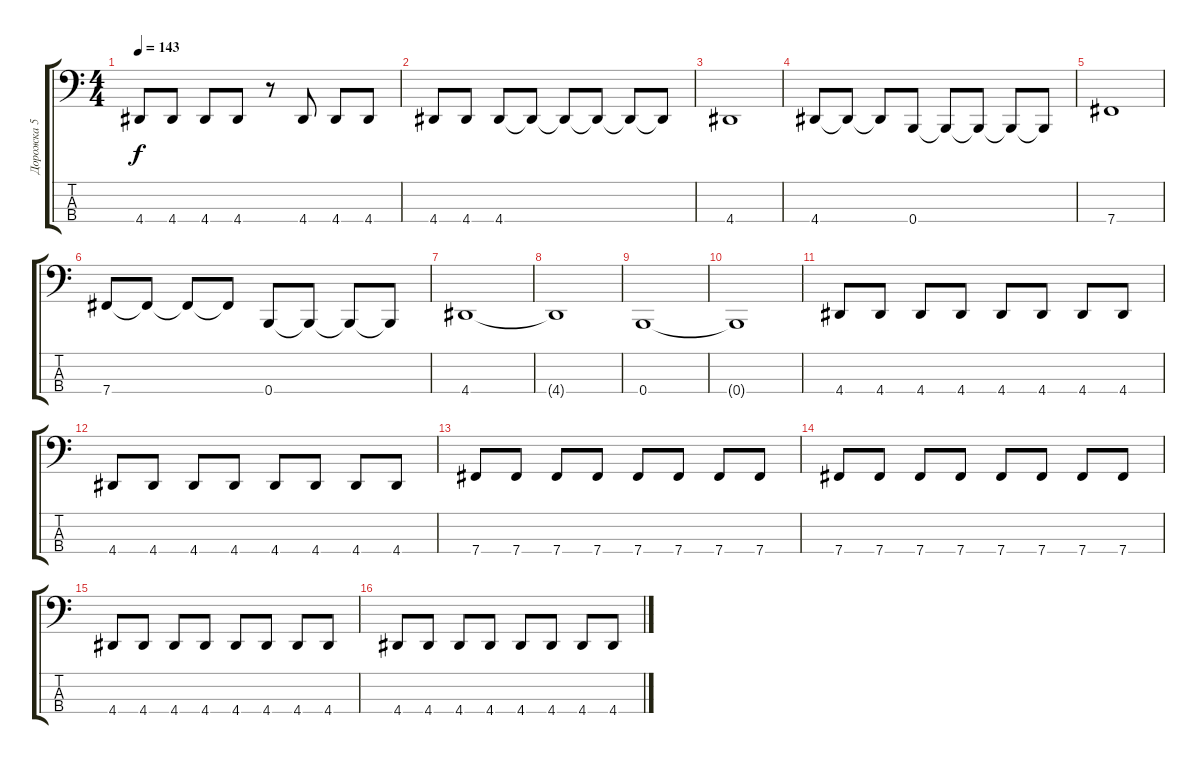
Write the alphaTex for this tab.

\track ("Дорожка 5" "Дорожка 5") {instrument electricbassfinger}
\staff {score tabs}
\tuning (E2 B1 Gb1 B0) {hide}
\ts (4 4)
\tempo 143
\clef f4
\ks c
4.4.8{dy f} 4.4.8 4.4.8 4.4.8 r.8 4.4.8 4.4.8 4.4.8 |
4.4.8 4.4.8 4.4.8 4.4{t}.8 4.4{t}.8 4.4{t}.8 4.4{t}.8 4.4{t}.8 |
4.4.1 |
4.4.8 4.4{t}.8 4.4{t}.8 0.4.8 0.4{t}.8 0.4{t}.8 0.4{t}.8 0.4{t}.8 |
7.4.1 |
7.4.8 7.4{t}.8 7.4{t}.8 7.4{t}.8 0.4.8 0.4{t}.8 0.4{t}.8 0.4{t}.8 |
4.4.1 |
4.4{t}.1 |
0.4.1 |
0.4{t}.1 |
4.4.8 4.4.8 4.4.8 4.4.8 4.4.8 4.4.8 4.4.8 4.4.8 |
4.4.8 4.4.8 4.4.8 4.4.8 4.4.8 4.4.8 4.4.8 4.4.8 |
7.4.8 7.4.8 7.4.8 7.4.8 7.4.8 7.4.8 7.4.8 7.4.8 |
7.4.8 7.4.8 7.4.8 7.4.8 7.4.8 7.4.8 7.4.8 7.4.8 |
4.4.8 4.4.8 4.4.8 4.4.8 4.4.8 4.4.8 4.4.8 4.4.8 |
4.4.8 4.4.8 4.4.8 4.4.8 4.4.8 4.4.8 4.4.8 4.4.8
